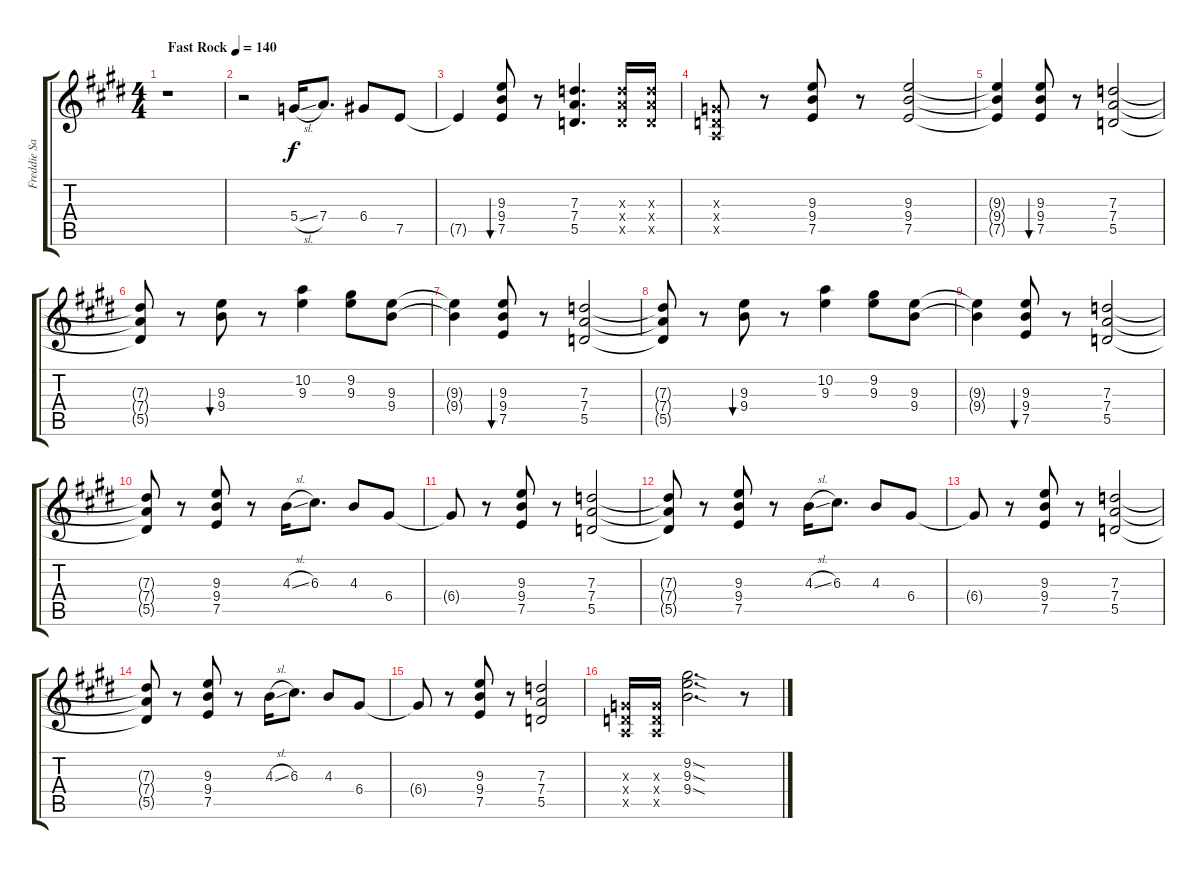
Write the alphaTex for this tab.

\track ("Freddie Salem Guitar" "Freddie Sa") {instrument overdrivenguitar}
\staff {score tabs}
\tuning (E4 B3 G3 D3 A2 E2) {hide}
\ts (4 4)
\tempo (140 "Fast Rock")
\clef g2
\ks e
r.1{dy f instrument overdrivenguitar} |
r.2 5.4{sl}.16 7.4.8{d} 6.4.8 7.5.8 |
7.5{t}.4 (9.3 9.4 7.5).8{bu 60} r.8 (7.3 7.4 5.5).4{d} (7.3{x} 7.4{x} 5.5{x}).16 (7.3{x} 7.4{x} 5.5{x}).16 |
(0.3{x} 0.4{x} 0.5{x}).8 r.8 (9.3 9.4 7.5).8 r.8 (9.3 9.4 7.5).2 |
(9.3{t} 9.4{t} 7.5{t}).4 (9.3 9.4 7.5).8{bu 60} r.8 (7.3 7.4 5.5).2 |
(7.3{t} 7.4{t} 5.5{t}).8 r.8 (9.3 9.4).8{bu 240} r.8 (10.2 9.3).4 (9.2 9.3).8 (9.3 9.4).8 |
(9.3{t} 9.4{t}).4 (9.3 9.4 7.5).8{bu 60} r.8 (7.3 7.4 5.5).2 |
(7.3{t} 7.4{t} 5.5{t}).8 r.8 (9.3 9.4).8{bu 240} r.8 (10.2 9.3).4 (9.2 9.3).8 (9.3 9.4).8 |
(9.3{t} 9.4{t}).4 (9.3 9.4 7.5).8{bu 60} r.8 (7.3 7.4 5.5).2 |
(7.3{t} 7.4{t} 5.5{t}).8 r.8 (9.3 9.4 7.5).8 r.8 4.3{sl}.16 6.3.8{d} 4.3.8 6.4.8 |
6.4{t}.8 r.8 (9.3 9.4 7.5).8{volume 8} r.8 (7.3 7.4 5.5).2 |
(7.3{t} 7.4{t} 5.5{t}).8 r.8 (9.3 9.4 7.5).8 r.8 4.3{sl}.16 6.3.8{d} 4.3.8 6.4.8 |
6.4{t}.8 r.8 (9.3 9.4 7.5).8 r.8 (7.3 7.4 5.5).2 |
(7.3{t} 7.4{t} 5.5{t}).8 r.8 (9.3 9.4 7.5).8 r.8 4.3{sl}.16 6.3.8{d} 4.3.8 6.4.8 |
6.4{t}.8 r.8 (9.3 9.4 7.5).8 r.8 (7.3 7.4 5.5).2 |
(0.3{x} 0.4{x} 0.5{x}).16 (0.3{x} 0.4{x} 0.5{x}).16 (9.2{sod} 9.3{sod} 9.4{sod}).2{d volume 14 balance 8} r.8
